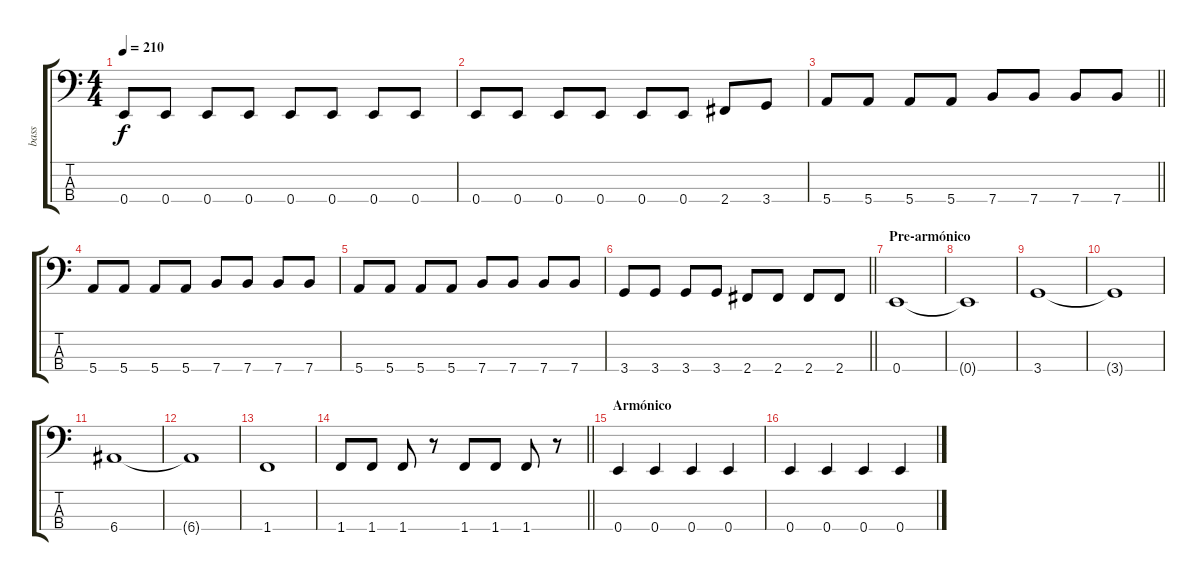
\track ("bass" "bass") {instrument electricbassfinger}
\staff {score tabs}
\tuning (G2 D2 A1 E1) {hide}
\ts (4 4)
\tempo 210
\clef f4
\ks c
0.4.8{dy f} 0.4.8 0.4.8 0.4.8 0.4.8 0.4.8 0.4.8 0.4.8 |
0.4.8 0.4.8 0.4.8 0.4.8 0.4.8 0.4.8 2.4.8 3.4.8 |
\barLineRight lightlight
5.4.8 5.4.8 5.4.8 5.4.8 7.4.8 7.4.8 7.4.8 7.4.8 |
5.4.8 5.4.8 5.4.8 5.4.8 7.4.8 7.4.8 7.4.8 7.4.8 |
5.4.8 5.4.8 5.4.8 5.4.8 7.4.8 7.4.8 7.4.8 7.4.8 |
\barLineRight lightlight
3.4.8 3.4.8 3.4.8 3.4.8 2.4.8 2.4.8 2.4.8 2.4.8 |
\section ("" "Pre-armónico")
0.4.1 |
0.4{t}.1 |
3.4.1 |
3.4{t}.1 |
6.4.1 |
6.4{t}.1 |
1.4.1 |
\barLineRight lightlight
1.4.8 1.4.8 1.4.8 r.8 1.4.8 1.4.8 1.4.8 r.8 |
\section ("" "Armónico")
0.4.4 0.4.4 0.4.4 0.4.4 |
0.4.4 0.4.4 0.4.4 0.4.4
